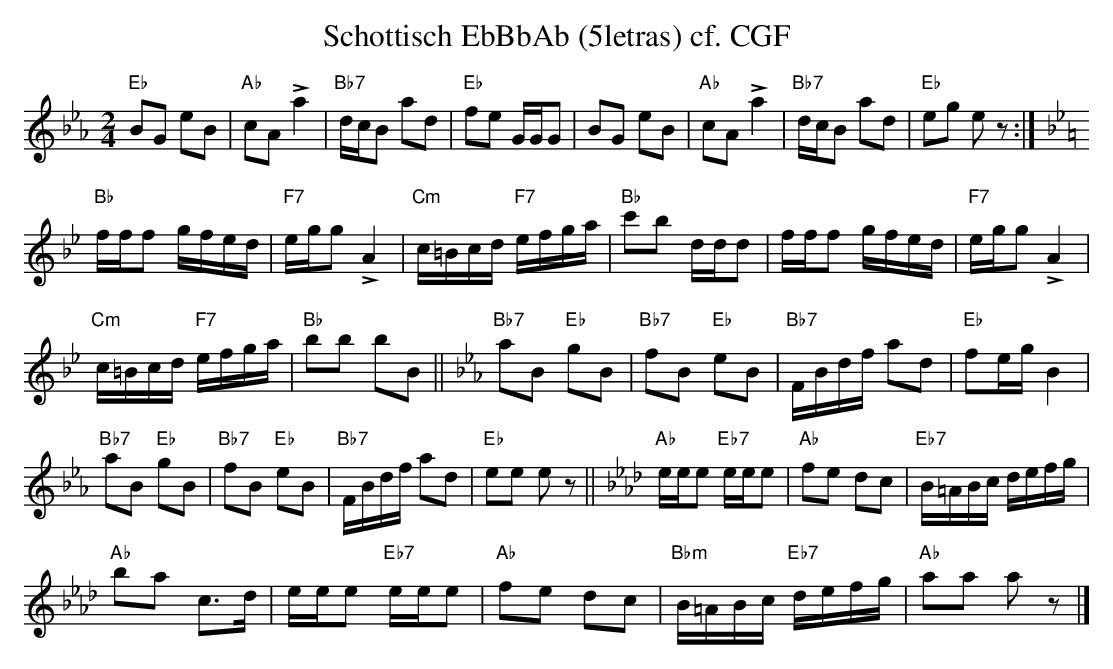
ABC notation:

X:1
T:Schottisch EbBbAb (5letras) cf. CGF
M:2/4
L:1/16
K:Ebmaj%%MIDI gchordon
"Eb"B2G2 e2B2 | "Ab"c2A2!>!a4 | "Bb7"dcB2 a2d2 | "Eb"f2e2 GGG2 | B2G2 e2B2 | "Ab"c2A2!>!a4 | "Bb7"dcB2 a2d2 | "Eb"e2g2 e2z2 :|
[K:Bbmaj] "Bb"fff2 gfed | "F7"egg2 !>!A4 | "Cm"c=Bcd "F7"efga | "Bb"c'2b2 ddd2 | fff2 gfed | "F7"egg2 !>!A4 |
"Cm"c=Bcd "F7"efga | "Bb"b2b2 b2B2 || [K:Ebmaj] "Bb7"a2B2 "Eb"g2B2 | "Bb7"f2B2 "Eb"e2B2 | "Bb7"FBdf a2d2 | "Eb"f2egB4 |
"Bb7"a2B2 "Eb"g2B2 | "Bb7"f2B2 "Eb"e2B2 | "Bb7"FBdf a2d2 | "Eb"e2e2 e2z2 || [K:Abmaj] "Ab"eee2 "Eb7"eee2 | "Ab"f2e2 d2c2 | "Eb7"B=ABc defg |
"Ab"b2a2 c3d | eee2 "Eb7"eee2 | "Ab"f2e2 d2c2 | "Bbm"B=ABc "Eb7"defg | "Ab"a2a2 a2z2 |]
